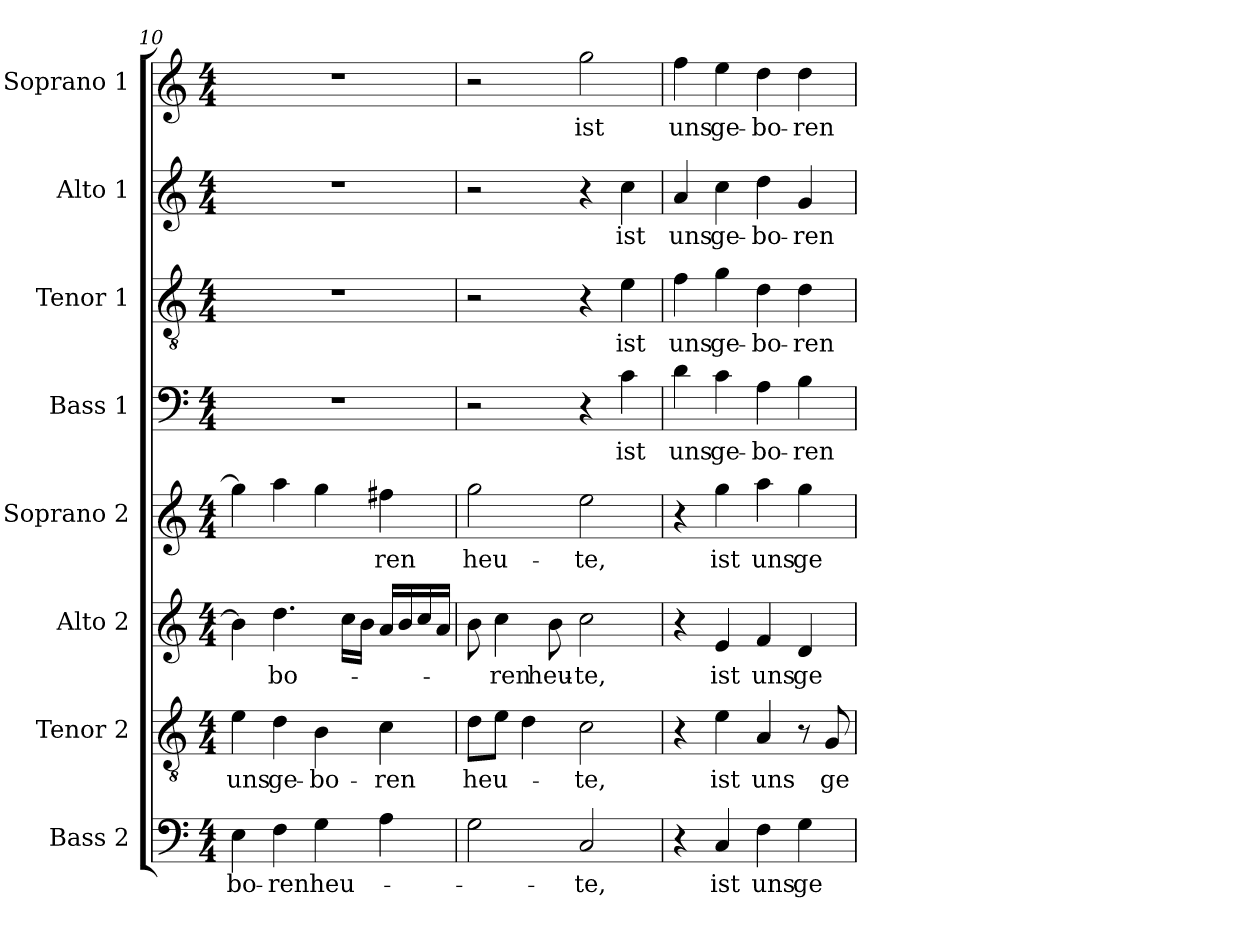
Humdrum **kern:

**kern	**text	**kern	**text	**kern	**text	**kern	**text	**kern	**text	**kern	**text	**kern	**text	**kern	**text
*part8	*part8	*part7	*part7	*part6	*part6	*part5	*part5	*part4	*part4	*part3	*part3	*part2	*part2	*part1	*part1
*staff8	*staff8	*staff7	*staff7	*staff6	*staff6	*staff5	*staff5	*staff4	*staff4	*staff3	*staff3	*staff2	*staff2	*staff1	*staff1
*I"Bass 2	*	*I"Tenor 2	*	*I"Alto 2	*	*I"Soprano 2	*	*I"Bass 1	*	*I"Tenor 1	*	*I"Alto 1	*	*I"Soprano 1	*
*I'B2	*	*I'T2	*	*I'A2	*	*I'S2	*	*I'B1	*	*I'T1	*	*I'A1	*	*I'S1	*
*clefF4	*	*clefGv2	*	*clefG2	*	*clefG2	*	*clefF4	*	*clefGv2	*	*clefG2	*	*clefG2	*
*	*	*ITrd7c12	*	*	*	*	*	*	*	*ITrd7c12	*	*	*	*	*
*k[]	*	*k[]	*	*k[]	*	*k[]	*	*k[]	*	*k[]	*	*k[]	*	*k[]	*
*C:	*	*C:	*	*C:	*	*C:	*	*C:	*	*C:	*	*C:	*	*C:	*
*M4/4	*	*M4/4	*	*M4/4	*	*M4/4	*	*M4/4	*	*M4/4	*	*M4/4	*	*M4/4	*
=10	=10	=10	=10	=10	=10	=10	=10	=10	=10	=10	=10	=10	=10	=10	=10
!	!LO:LY:b:color=#000000	!	!	!	!	!	!	!	!	!	!	!	!	!	!
!	!	!	!LO:LY:b:color=#000000	!	!	!	!	!	!	!	!	!	!	!	!
4Ei\	-bo-	4Ei\	uns	4bi\]	.	4ggi\]	.	1r	.	1r	.	1r	.	1r	.
!	!LO:LY:b:color=#000000	!	!	!	!	!	!	!	!	!	!	!	!	!	!
!	!	!	!LO:LY:b:color=#000000	!	!	!	!	!	!	!	!	!	!	!	!
!	!	!	!	!	!LO:LY:b:color=#000000	!	!	!	!	!	!	!	!	!	!
4Fi\	-ren	4Di\	ge-	4.ddi\	-bo-	4aai\	.	.	.	.	.	.	.	.	.
!	!LO:LY:b:color=#000000	!	!	!	!	!	!	!	!	!	!	!	!	!	!
!	!	!	!LO:LY:b:color=#000000	!	!	!	!	!	!	!	!	!	!	!	!
4Gi\	heu-	4BBi\	-bo-	.	.	4ggi\	.	.	.	.	.	.	.	.	.
.	.	.	.	16cci\LL	.	.	.	.	.	.	.	.	.	.	.
.	.	.	.	16bi\JJ	.	.	.	.	.	.	.	.	.	.	.
!	!	!	!LO:LY:b:color=#000000	!	!	!	!	!	!	!	!	!	!	!	!
!	!	!	!	!	!	!	!LO:LY:b:color=#000000	!	!	!	!	!	!	!	!
4Ai\	.	4Ci\	-ren	16ai/LL	.	4ff#Xi\	-ren	.	.	.	.	.	.	.	.
.	.	.	.	16bi/	.	.	.	.	.	.	.	.	.	.	.
.	.	.	.	16cci/	.	.	.	.	.	.	.	.	.	.	.
.	.	.	.	16ai/JJ	.	.	.	.	.	.	.	.	.	.	.
=11	=11	=11	=11	=11	=11	=11	=11	=11	=11	=11	=11	=11	=11	=11	=11
!	!	!	!LO:LY:b:color=#000000	!	!	!	!	!	!	!	!	!	!	!	!
!	!	!	!	!	!	!	!LO:LY:b:color=#000000	!	!	!	!	!	!	!	!
2Gi\	.	8Di\L	heu-	8bi\	.	2ggi\	heu-	2r	.	2r	.	2r	.	2r	.
!	!	!	!	!	!LO:LY:b:color=#000000	!	!	!	!	!	!	!	!	!	!
.	.	8Ei\J	.	4cci\	-ren	.	.	.	.	.	.	.	.	.	.
.	.	4Di\	.	.	.	.	.	.	.	.	.	.	.	.	.
!	!	!	!	!	!LO:LY:b:color=#000000	!	!	!	!	!	!	!	!	!	!
.	.	.	.	8bi\	heu-	.	.	.	.	.	.	.	.	.	.
!	!LO:LY:b:color=#000000	!	!	!	!	!	!	!	!	!	!	!	!	!	!
!	!	!	!LO:LY:b:color=#000000	!	!	!	!	!	!	!	!	!	!	!	!
!	!	!	!	!	!LO:LY:b:color=#000000	!	!	!	!	!	!	!	!	!	!
!	!	!	!	!	!	!	!LO:LY:b:color=#000000	!	!	!	!	!	!	!	!
!	!	!	!	!	!	!	!	!	!	!	!	!	!	!	!LO:LY:b:color=#000000
2Ci/	-te,	2Ci\	-te,	2cci\	-te,	2eei\	-te,	4r	.	4r	.	4r	.	2ggi\	ist
!	!	!	!	!	!	!	!	!	!LO:LY:b:color=#000000	!	!	!	!	!	!
!	!	!	!	!	!	!	!	!	!	!	!LO:LY:b:color=#000000	!	!	!	!
!	!	!	!	!	!	!	!	!	!	!	!	!	!LO:LY:b:color=#000000	!	!
.	.	.	.	.	.	.	.	4ci\	ist	4Ei\	ist	4cci\	ist	.	.
!!LO:PB:g=z
=12	=12	=12	=12	=12	=12	=12	=12	=12	=12	=12	=12	=12	=12	=12	=12
!	!	!	!	!	!	!	!	!	!LO:LY:b:color=#000000	!	!	!	!	!	!
!	!	!	!	!	!	!	!	!	!	!	!LO:LY:b:color=#000000	!	!	!	!
!	!	!	!	!	!	!	!	!	!	!	!	!	!LO:LY:b:color=#000000	!	!
!	!	!	!	!	!	!	!	!	!	!	!	!	!	!	!LO:LY:b:color=#000000
4r	.	4r	.	4r	.	4r	.	4di\	uns	4Fi\	uns	4ai/	uns	4ffi\	uns
!	!LO:LY:b:color=#000000	!	!	!	!	!	!	!	!	!	!	!	!	!	!
!	!	!	!LO:LY:b:color=#000000	!	!	!	!	!	!	!	!	!	!	!	!
!	!	!	!	!	!LO:LY:b:color=#000000	!	!	!	!	!	!	!	!	!	!
!	!	!	!	!	!	!	!LO:LY:b:color=#000000	!	!	!	!	!	!	!	!
!	!	!	!	!	!	!	!	!	!LO:LY:b:color=#000000	!	!	!	!	!	!
!	!	!	!	!	!	!	!	!	!	!	!LO:LY:b:color=#000000	!	!	!	!
!	!	!	!	!	!	!	!	!	!	!	!	!	!LO:LY:b:color=#000000	!	!
!	!	!	!	!	!	!	!	!	!	!	!	!	!	!	!LO:LY:b:color=#000000
4Ci/	ist	4Ei\	ist	4ei/	ist	4ggi\	ist	4ci\	ge-	4Gi\	ge-	4cci\	ge-	4eei\	ge-
!	!LO:LY:b:color=#000000	!	!	!	!	!	!	!	!	!	!	!	!	!	!
!	!	!	!LO:LY:b:color=#000000	!	!	!	!	!	!	!	!	!	!	!	!
!	!	!	!	!	!LO:LY:b:color=#000000	!	!	!	!	!	!	!	!	!	!
!	!	!	!	!	!	!	!LO:LY:b:color=#000000	!	!	!	!	!	!	!	!
!	!	!	!	!	!	!	!	!	!LO:LY:b:color=#000000	!	!	!	!	!	!
!	!	!	!	!	!	!	!	!	!	!	!LO:LY:b:color=#000000	!	!	!	!
!	!	!	!	!	!	!	!	!	!	!	!	!	!LO:LY:b:color=#000000	!	!
!	!	!	!	!	!	!	!	!	!	!	!	!	!	!	!LO:LY:b:color=#000000
4Fi\	uns	4AAi/	uns	4fi/	uns	4aai\	uns	4Ai\	-bo-	4Di\	-bo-	4ddi\	-bo-	4ddi\	-bo-
!	!LO:LY:b:color=#000000	!	!	!	!	!	!	!	!	!	!	!	!	!	!
!	!	!	!	!	!LO:LY:b:color=#000000	!	!	!	!	!	!	!	!	!	!
!	!	!	!	!	!	!	!LO:LY:b:color=#000000	!	!	!	!	!	!	!	!
!	!	!	!	!	!	!	!	!	!LO:LY:b:color=#000000	!	!	!	!	!	!
!	!	!	!	!	!	!	!	!	!	!	!LO:LY:b:color=#000000	!	!	!	!
!	!	!	!	!	!	!	!	!	!	!	!	!	!LO:LY:b:color=#000000	!	!
!	!	!	!	!	!	!	!	!	!	!	!	!	!	!	!LO:LY:b:color=#000000
4Gi\	ge-	8r	.	4di/	ge-	4ggi\	ge-	4Bi\	-ren	4Di\	-ren	4gi/	-ren	4ddi\	-ren
!	!	!	!LO:LY:b:color=#000000	!	!	!	!	!	!	!	!	!	!	!	!
.	.	8GGi/	ge-	.	.	.	.	.	.	.	.	.	.	.	.
=	=	=	=	=	=	=	=	=	=	=	=	=	=	=	=
*-	*-	*-	*-	*-	*-	*-	*-	*-	*-	*-	*-	*-	*-	*-	*-
